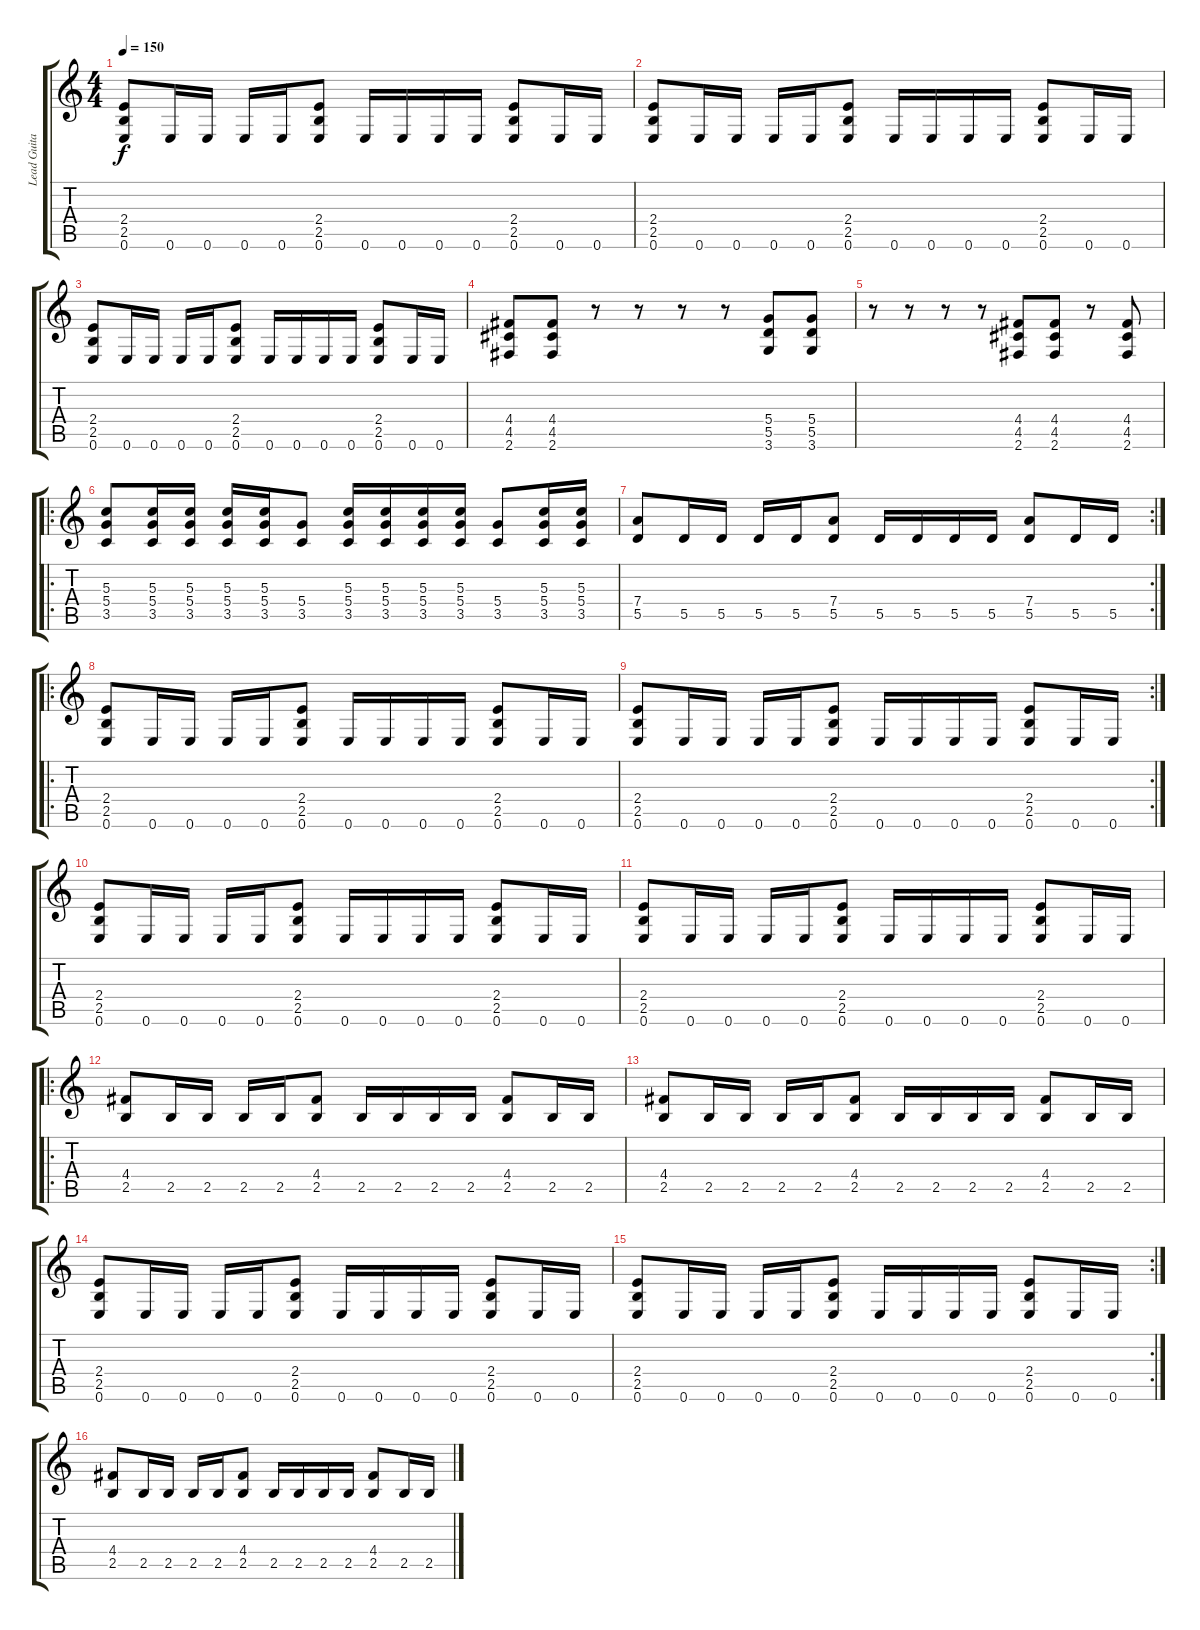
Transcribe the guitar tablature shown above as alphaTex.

\track ("Lead Guitar" "Lead Guita") {instrument distortionguitar}
\staff {score tabs}
\tuning (E4 B3 G3 D3 A2 E2) {hide}
\ts (4 4)
\tempo 150
\clef g2
\ks c
(2.4 2.5 0.6).8{dy f} 0.6.16 0.6.16 0.6.16 0.6.16 (2.4 2.5 0.6).8 0.6.16 0.6.16 0.6.16 0.6.16 (2.4 2.5 0.6).8 0.6.16 0.6.16 |
(2.4 2.5 0.6).8 0.6.16 0.6.16 0.6.16 0.6.16 (2.4 2.5 0.6).8 0.6.16 0.6.16 0.6.16 0.6.16 (2.4 2.5 0.6).8 0.6.16 0.6.16 |
(2.4 2.5 0.6).8 0.6.16 0.6.16 0.6.16 0.6.16 (2.4 2.5 0.6).8 0.6.16 0.6.16 0.6.16 0.6.16 (2.4 2.5 0.6).8 0.6.16 0.6.16 |
(4.4 4.5 2.6).8 (4.4 4.5 2.6).8 r.8 r.8 r.8 r.8 (5.4 5.5 3.6).8 (5.4 5.5 3.6).8 |
r.8 r.8 r.8 r.8 (4.4 4.5 2.6).8 (4.4 4.5 2.6).8 r.8 (4.4 4.5 2.6).8 |
\ro
(5.3 5.4 3.5).8 (5.3 5.4 3.5).16 (5.3 5.4 3.5).16 (5.3 5.4 3.5).16 (5.3 5.4 3.5).16 (5.4 3.5).8 (5.3 5.4 3.5).16 (5.3 5.4 3.5).16 (5.3 5.4 3.5).16 (5.3 5.4 3.5).16 (5.4 3.5).8 (5.3 5.4 3.5).16 (5.3 5.4 3.5).16 |
\rc 2
(7.4 5.5).8 5.5.16 5.5.16 5.5.16 5.5.16 (7.4 5.5).8 5.5.16 5.5.16 5.5.16 5.5.16 (7.4 5.5).8 5.5.16 5.5.16 |
\ro
(2.4 2.5 0.6).8 0.6.16 0.6.16 0.6.16 0.6.16 (2.4 2.5 0.6).8 0.6.16 0.6.16 0.6.16 0.6.16 (2.4 2.5 0.6).8 0.6.16 0.6.16 |
\rc 2
(2.4 2.5 0.6).8 0.6.16 0.6.16 0.6.16 0.6.16 (2.4 2.5 0.6).8 0.6.16 0.6.16 0.6.16 0.6.16 (2.4 2.5 0.6).8 0.6.16 0.6.16 |
(2.4 2.5 0.6).8 0.6.16 0.6.16 0.6.16 0.6.16 (2.4 2.5 0.6).8 0.6.16 0.6.16 0.6.16 0.6.16 (2.4 2.5 0.6).8 0.6.16 0.6.16 |
(2.4 2.5 0.6).8 0.6.16 0.6.16 0.6.16 0.6.16 (2.4 2.5 0.6).8 0.6.16 0.6.16 0.6.16 0.6.16 (2.4 2.5 0.6).8 0.6.16 0.6.16 |
\ro
(4.4 2.5).8 2.5.16 2.5.16 2.5.16 2.5.16 (4.4 2.5).8 2.5.16 2.5.16 2.5.16 2.5.16 (4.4 2.5).8 2.5.16 2.5.16 |
(4.4 2.5).8 2.5.16 2.5.16 2.5.16 2.5.16 (4.4 2.5).8 2.5.16 2.5.16 2.5.16 2.5.16 (4.4 2.5).8 2.5.16 2.5.16 |
(2.4 2.5 0.6).8 0.6.16 0.6.16 0.6.16 0.6.16 (2.4 2.5 0.6).8 0.6.16 0.6.16 0.6.16 0.6.16 (2.4 2.5 0.6).8 0.6.16 0.6.16 |
\rc 2
(2.4 2.5 0.6).8 0.6.16 0.6.16 0.6.16 0.6.16 (2.4 2.5 0.6).8 0.6.16 0.6.16 0.6.16 0.6.16 (2.4 2.5 0.6).8 0.6.16 0.6.16 |
(4.4 2.5).8 2.5.16 2.5.16 2.5.16 2.5.16 (4.4 2.5).8 2.5.16 2.5.16 2.5.16 2.5.16 (4.4 2.5).8 2.5.16 2.5.16
